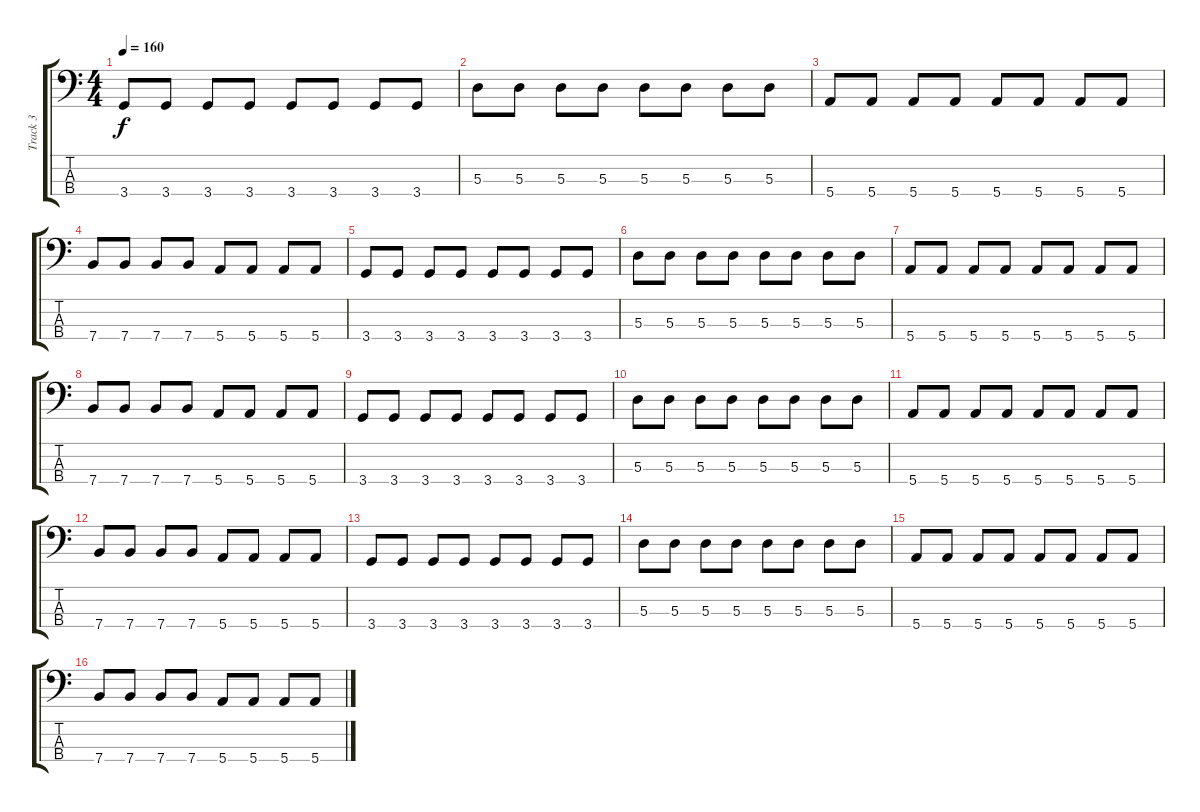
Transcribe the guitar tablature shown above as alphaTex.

\track ("Track 3" "Track 3") {instrument electricbasspick}
\staff {score tabs}
\tuning (G2 D2 A1 E1) {hide}
\ts (4 4)
\tempo 160
\clef f4
\ks c
3.4.8{dy f} 3.4.8 3.4.8 3.4.8 3.4.8 3.4.8 3.4.8 3.4.8 |
5.3.8 5.3.8 5.3.8 5.3.8 5.3.8 5.3.8 5.3.8 5.3.8 |
5.4.8 5.4.8 5.4.8 5.4.8 5.4.8 5.4.8 5.4.8 5.4.8 |
7.4.8 7.4.8 7.4.8 7.4.8 5.4.8 5.4.8 5.4.8 5.4.8 |
3.4.8 3.4.8 3.4.8 3.4.8 3.4.8 3.4.8 3.4.8 3.4.8 |
5.3.8 5.3.8 5.3.8 5.3.8 5.3.8 5.3.8 5.3.8 5.3.8 |
5.4.8 5.4.8 5.4.8 5.4.8 5.4.8 5.4.8 5.4.8 5.4.8 |
7.4.8 7.4.8 7.4.8 7.4.8 5.4.8 5.4.8 5.4.8 5.4.8 |
3.4.8 3.4.8 3.4.8 3.4.8 3.4.8 3.4.8 3.4.8 3.4.8 |
5.3.8 5.3.8 5.3.8 5.3.8 5.3.8 5.3.8 5.3.8 5.3.8 |
5.4.8 5.4.8 5.4.8 5.4.8 5.4.8 5.4.8 5.4.8 5.4.8 |
7.4.8 7.4.8 7.4.8 7.4.8 5.4.8 5.4.8 5.4.8 5.4.8 |
3.4.8 3.4.8 3.4.8 3.4.8 3.4.8 3.4.8 3.4.8 3.4.8 |
5.3.8 5.3.8 5.3.8 5.3.8 5.3.8 5.3.8 5.3.8 5.3.8 |
5.4.8 5.4.8 5.4.8 5.4.8 5.4.8 5.4.8 5.4.8 5.4.8 |
7.4.8 7.4.8 7.4.8 7.4.8 5.4.8 5.4.8 5.4.8 5.4.8
